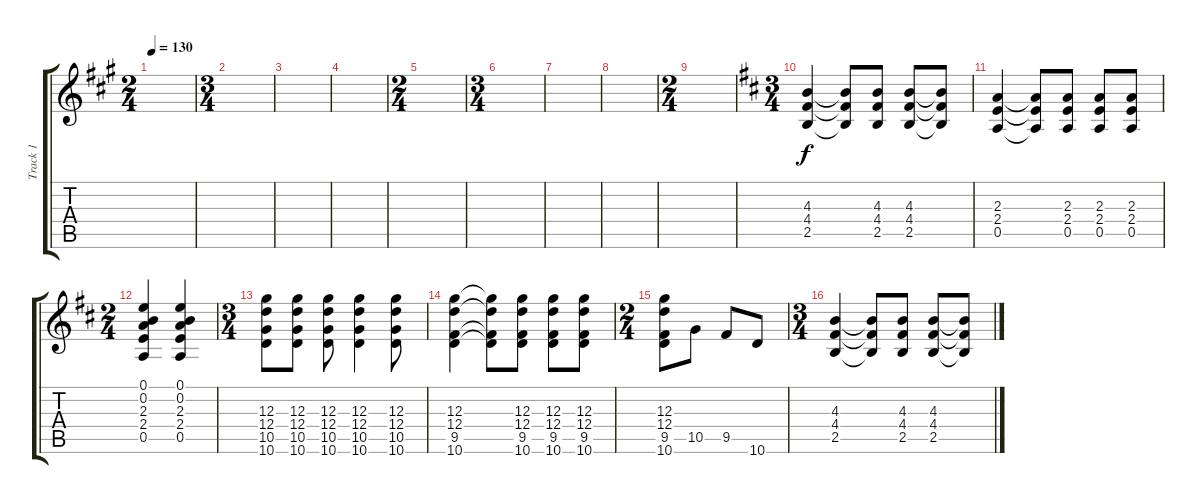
\track ("Track 1" "Track 1") {instrument distortionguitar}
\staff {score tabs}
\tuning (E4 B3 G3 D3 A2 E2) {hide}
\ts (2 4)
\tempo 130
\clef g2
\ks a
|
\ts (3 4)
|
|
|
\ts (2 4)
|
\ts (3 4)
|
|
|
\ts (2 4)
|
\ts (3 4)
\ks d
(4.3 4.4 2.5).4 (4.3{t} 4.4{t} 2.5{t}).8 (4.3 4.4 2.5).8 (4.3 4.4 2.5).8 (4.3{t} 4.4{t} 2.5{t}).8 |
(2.3 2.4 0.5).4 (2.3{t} 2.4{t} 0.5{t}).8 (2.3 2.4 0.5).8 (2.3 2.4 0.5).8 (2.3 2.4 0.5).8 |
\ts (2 4)
(0.1 0.2 2.3 2.4 0.5).4 (0.1 0.2 2.3 2.4 0.5).4 |
\ts (3 4)
(12.3 12.4 10.5 10.6).8 (12.3 12.4 10.5 10.6).8 (12.3 12.4 10.5 10.6).8 (12.3 12.4 10.5 10.6).4 (12.3 12.4 10.5 10.6).8 |
(12.3 12.4 9.5 10.6).4 (12.3{t} 12.4{t} 9.5{t} 10.6{t}).8 (12.3 12.4 9.5 10.6).8 (12.3 12.4 9.5 10.6).8 (12.3 12.4 9.5 10.6).8 |
\ts (2 4)
(12.3 12.4 9.5 10.6).8 10.5.8 9.5.8 10.6.8 |
\ts (3 4)
(4.3 4.4 2.5).4 (4.3{t} 4.4{t} 2.5{t}).8 (4.3 4.4 2.5).8 (4.3 4.4 2.5).8 (4.3{t} 4.4{t} 2.5{t}).8
